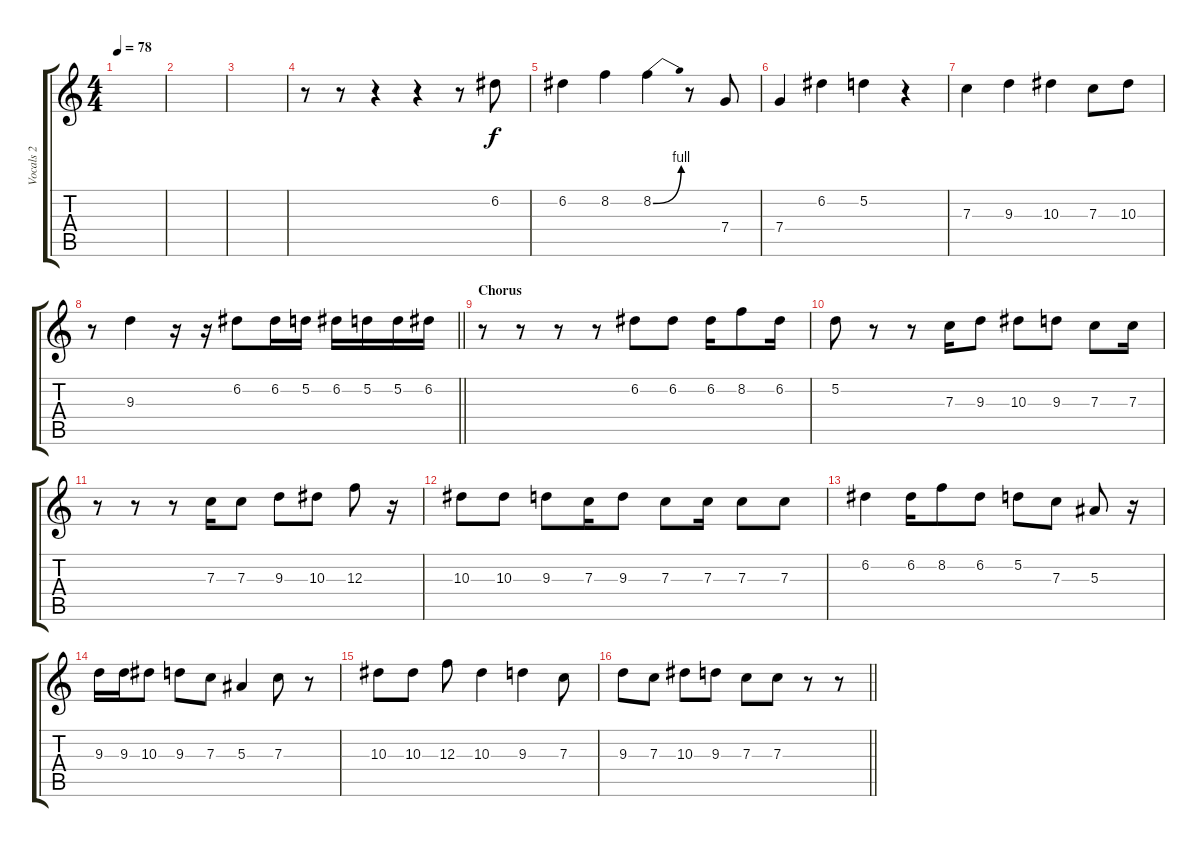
\track ("Vocals 2" "Vocals 2") {instrument acousticguitarnylon}
\staff {score tabs}
\tuning (D4 A3 F3 C3 G2 C2) {hide}
\ts (4 4)
\tempo 78
\clef g2
\ks c
|
|
|
r.8 r.8 r.4 r.4 r.8 6.2.8 |
6.2.4 8.2.4 8.2{be (bend 0 0 60 4)}.4 r.8 7.4.8 |
7.4.4 6.2.4 5.2.4 r.4 |
7.3.4 9.3.4 10.3.4 7.3.8 10.3.8 |
\barLineRight lightlight
r.8 9.3.4 r.16 r.16 6.2.8 6.2.16 5.2.16 6.2.16 5.2.16 5.2.16 6.2.16 |
\section ("" "Chorus")
r.8 r.8 r.8 r.8 6.2.8 6.2.8 6.2.16 8.2.8 6.2.16 |
5.2.8 r.8 r.8 7.3.16 9.3.8 10.3.8 9.3.8 7.3.8 7.3.16 |
r.8 r.8 r.8 7.3.16 7.3.8 9.3.8 10.3.8 12.3.8 r.16 |
10.3.8 10.3.8 9.3.8 7.3.16 9.3.8 7.3.8 7.3.16 7.3.8 7.3.8 |
6.2.4 6.2.16 8.2.8 6.2.8 5.2.8 7.3.8 5.3.8 r.16 |
9.3.16 9.3.16 10.3.8 9.3.8 7.3.8 5.3.4 7.3.8 r.8 |
10.3.8 10.3.8 12.3.8 10.3.4 9.3.4 7.3.8 |
\barLineRight lightlight
9.3.8 7.3.8 10.3.8 9.3.8 7.3.8 7.3.8 r.8 r.8
